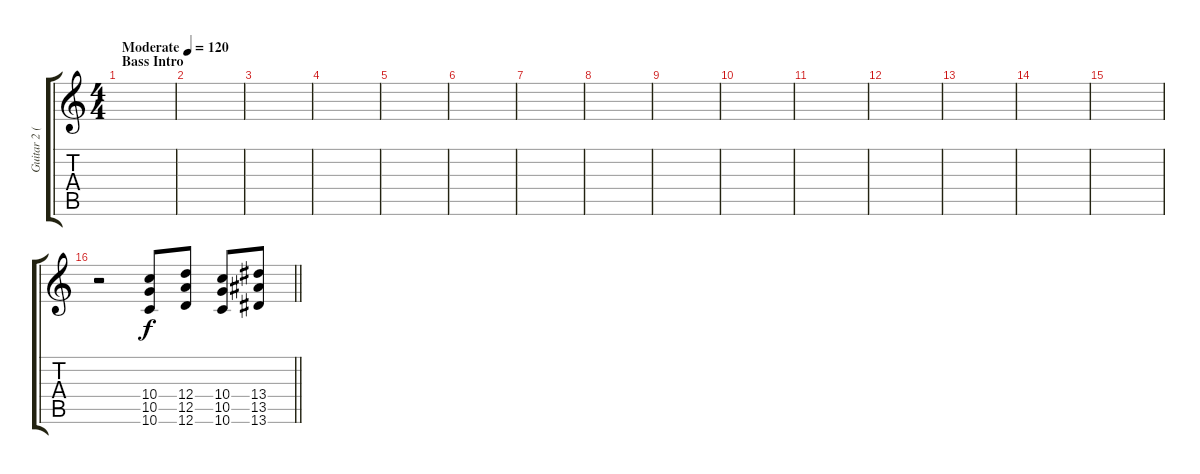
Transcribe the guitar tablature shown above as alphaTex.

\track ("Guitar 2 (Alt Tuning: Drop D)" "Guitar 2 (") {instrument distortionguitar}
\staff {score tabs}
\tuning (E4 B3 G3 D3 A2 D2) {hide}
\ts (4 4)
\section ("" "Bass Intro")
\tempo (120 "Moderate")
\clef g2
\ks c
|
|
|
|
|
|
|
|
|
|
|
|
|
|
|
\barLineRight lightlight
r.2 (10.4 10.5 10.6).8 (12.4 12.5 12.6).8 (10.4 10.5 10.6).8 (13.4 13.5 13.6).8
